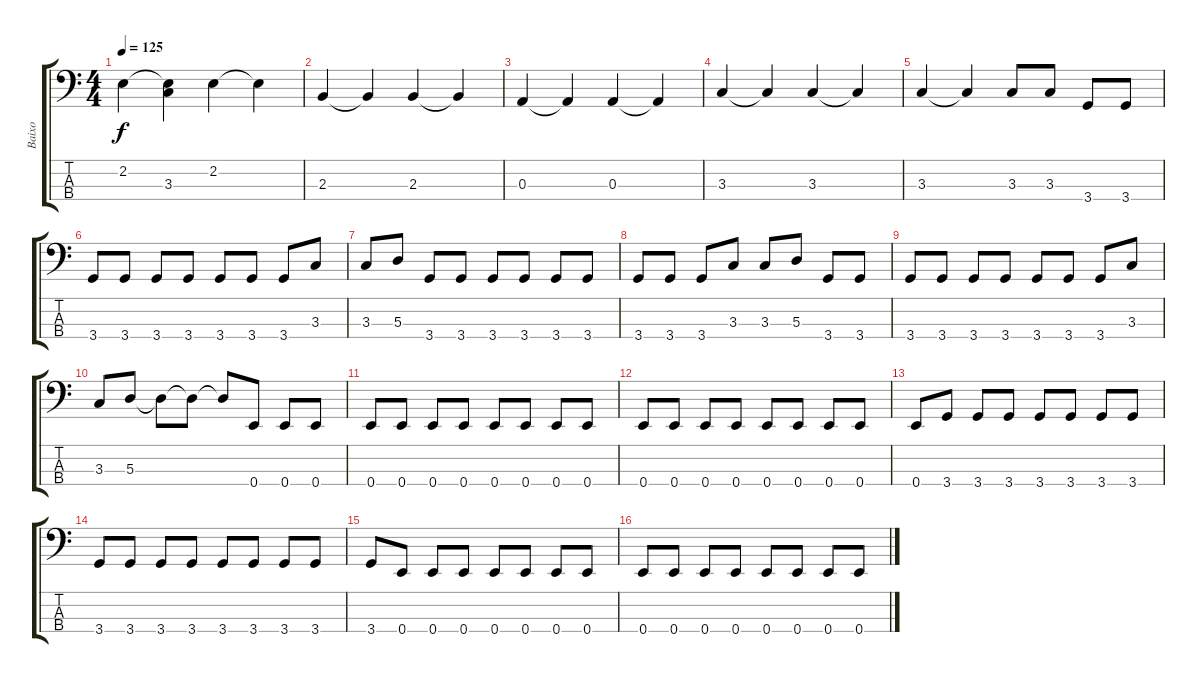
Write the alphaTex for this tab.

\track ("Baixo" "Baixo") {instrument electricbassfinger}
\staff {score tabs}
\tuning (G2 D2 A1 E1) {hide}
\ts (4 4)
\tempo 125
\clef f4
\ks c
2.2.4{dy f} (2.2{t} 3.3{t}).4 2.2.4 2.2{t}.4 |
2.3.4 2.3{t}.4 2.3.4 2.3{t}.4 |
0.3.4 0.3{t}.4 0.3.4 0.3{t}.4 |
3.3.4 3.3{t}.4 3.3.4 3.3{t}.4 |
3.3.4 3.3{t}.4 3.3.8 3.3.8 3.4.8 3.4.8 |
3.4.8 3.4.8 3.4.8 3.4.8 3.4.8 3.4.8 3.4.8 3.3.8 |
3.3.8 5.3.8 3.4.8 3.4.8 3.4.8 3.4.8 3.4.8 3.4.8 |
3.4.8 3.4.8 3.4.8 3.3.8 3.3.8 5.3.8 3.4.8 3.4.8 |
3.4.8 3.4.8 3.4.8 3.4.8 3.4.8 3.4.8 3.4.8 3.3.8 |
3.3.8 5.3.8 5.3{t}.8 5.3{t}.8 5.3{t}.8 0.4.8 0.4.8 0.4.8 |
0.4.8 0.4.8 0.4.8 0.4.8 0.4.8 0.4.8 0.4.8 0.4.8 |
0.4.8 0.4.8 0.4.8 0.4.8 0.4.8 0.4.8 0.4.8 0.4.8 |
0.4.8 3.4.8 3.4.8 3.4.8 3.4.8 3.4.8 3.4.8 3.4.8 |
3.4.8 3.4.8 3.4.8 3.4.8 3.4.8 3.4.8 3.4.8 3.4.8 |
3.4.8 0.4.8 0.4.8 0.4.8 0.4.8 0.4.8 0.4.8 0.4.8 |
0.4.8 0.4.8 0.4.8 0.4.8 0.4.8 0.4.8 0.4.8 0.4.8
